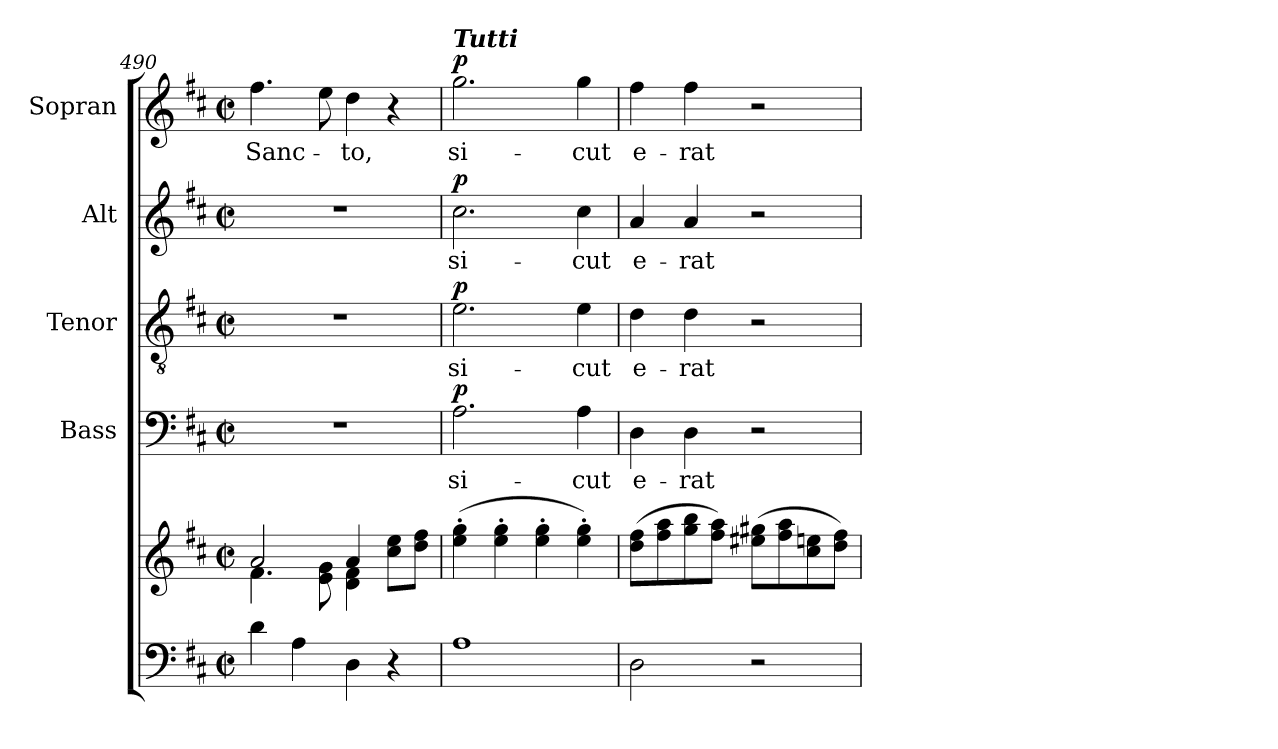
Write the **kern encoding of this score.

**kern	**kern	**kern	**text	**dynam	**kern	**text	**dynam	**kern	**text	**dynam	**kern	**text	**dynam
*part5	*part5	*part4	*part4	*part4	*part3	*part3	*part3	*part2	*part2	*part2	*part1	*part1	*part1
*staff6	*staff5	*staff4	*staff4	*staff4	*staff3	*staff3	*staff3	*staff2	*staff2	*staff2	*staff1	*staff1	*staff1
*	*	*I"Bass	*	*	*I"Tenor	*	*	*I"Alt	*	*	*I"Sopran	*	*
*	*	*I'B.	*	*	*I'T.	*	*	*I'A.	*	*	*I'S.	*	*
*clefF4	*clefG2	*clefF4	*	*	*clefGv2	*	*	*clefG2	*	*	*clefG2	*	*
*k[f#c#]	*k[f#c#]	*k[f#c#]	*	*	*k[f#c#]	*	*	*k[f#c#]	*	*	*k[f#c#]	*	*
*D:	*D:	*D:	*	*	*D:	*	*	*D:	*	*	*D:	*	*
*M2/2	*M2/2	*M2/2	*	*	*M2/2	*	*	*M2/2	*	*	*M2/2	*	*
*met(c|)	*met(c|)	*met(c|)	*	*	*met(c|)	*	*	*met(c|)	*	*	*met(c|)	*	*
=490	=490	=490	=490	=490	=490	=490	=490	=490	=490	=490	=490	=490	=490
*	*^	*	*	*	*	*	*	*	*	*	*	*	*
!	!	!	!	!	!	!	!	!	!	!	!	!	!LO:LY:b	!
4d\	2a/	4.f#\	1r	.	.	1r	.	.	1r	.	.	4.ff#\	Sanc-	.
4A\	.	.	.	.	.	.	.	.	.	.	.	.	.	.
.	.	8e\ 8g\	.	.	.	.	.	.	.	.	.	8ee\	.	.
!	!	!	!	!	!	!	!	!	!	!	!	!	!LO:LY:b	!
4D\	4a/	4d\ 4f#\	.	.	.	.	.	.	.	.	.	4dd\	-to,	.
4r	8cc#\ 8ee\L	4ryy	.	.	.	.	.	.	.	.	.	4r	.	.
.	8dd\ 8ff#\J	.	.	.	.	.	.	.	.	.	.	.	.	.
*	*v	*v	*	*	*	*	*	*	*	*	*	*	*	*
!!LO:LB:g=z
=491	=491	=491	=491	=491	=491	=491	=491	=491	=491	=491	=491	=491	=491
!	!	!	!	!	!	!	!	!	!	!	!LO:TX:a:Bi:t=Tutti	!	!
!	!	!	!LO:LY:b	!LO:DY:a	!	!LO:LY:b	!LO:DY:a	!	!LO:LY:b	!LO:DY:a	!	!LO:LY:b	!LO:DY:a
1A	(>4ee\'> 4gg\'>	2.A\	si-	p	2.e\	si-	p	2.cc#\	si-	p	2.gg\	si-	p
.	4ee\'> 4gg\'>	.	.	.	.	.	.	.	.	.	.	.	.
.	4ee\'> 4gg\'>	.	.	.	.	.	.	.	.	.	.	.	.
!	!	!	!LO:LY:b	!	!	!LO:LY:b	!	!	!LO:LY:b	!	!	!LO:LY:b	!
.	4ee\'> 4gg\'>)	4A\	-cut	.	4e\	-cut	.	4cc#\	-cut	.	4gg\	-cut	.
=492	=492	=492	=492	=492	=492	=492	=492	=492	=492	=492	=492	=492	=492
!	!	!	!LO:LY:b	!	!	!LO:LY:b	!	!	!LO:LY:b	!	!	!LO:LY:b	!
2D\	(>8dd\ 8ff#\L	4D\	e-	.	4d\	e-	.	4a/	e-	.	4ff#\	e-	.
.	8ff#\ 8aa\	.	.	.	.	.	.	.	.	.	.	.	.
!	!	!	!LO:LY:b	!	!	!LO:LY:b	!	!	!LO:LY:b	!	!	!LO:LY:b	!
.	8gg\ 8bb\	4D\	-rat	.	4d\	-rat	.	4a/	-rat	.	4ff#\	-rat	.
.	8ff#\ 8aa\J)	.	.	.	.	.	.	.	.	.	.	.	.
2r	(>8ee#X\ 8gg#X\L	2r	.	.	2r	.	.	2r	.	.	2r	.	.
.	8ff#\ 8aa\	.	.	.	.	.	.	.	.	.	.	.	.
.	8cc#\ 8een\	.	.	.	.	.	.	.	.	.	.	.	.
.	8dd\ 8ff#\J)	.	.	.	.	.	.	.	.	.	.	.	.
=	=	=	=	=	=	=	=	=	=	=	=	=	=
*-	*-	*-	*-	*-	*-	*-	*-	*-	*-	*-	*-	*-	*-
